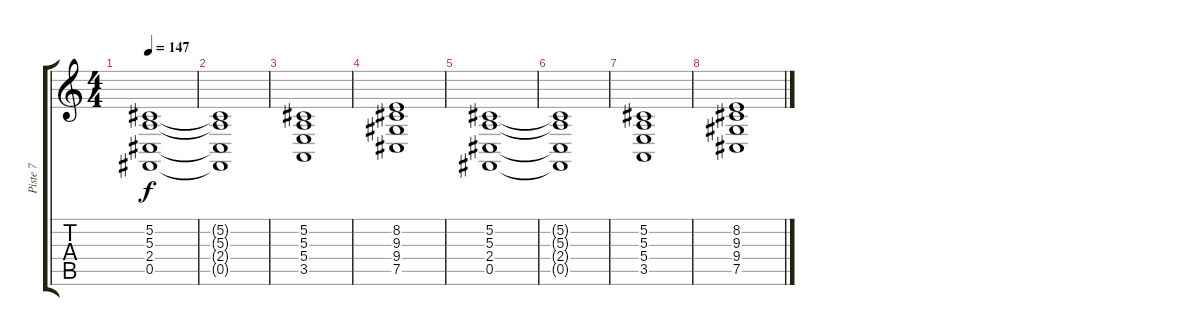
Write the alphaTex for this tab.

\track ("Piste 7" "Piste 7") {instrument choiraahs}
\staff {score tabs}
\tuning (Db4 Ab3 E3 B2 Gb2 Db2) {hide}
\ts (4 4)
\tempo 147
\clef g2
\ks c
(5.2 5.3 2.4 0.5).1{dy f} |
(5.2{t} 5.3{t} 2.4{t} 0.5{t}).1 |
(5.2 5.3 5.4 3.5).1 |
(8.2 9.3 9.4 7.5).1 |
(5.2 5.3 2.4 0.5).1 |
(5.2{t} 5.3{t} 2.4{t} 0.5{t}).1 |
(5.2 5.3 5.4 3.5).1 |
(8.2 9.3 9.4 7.5).1
